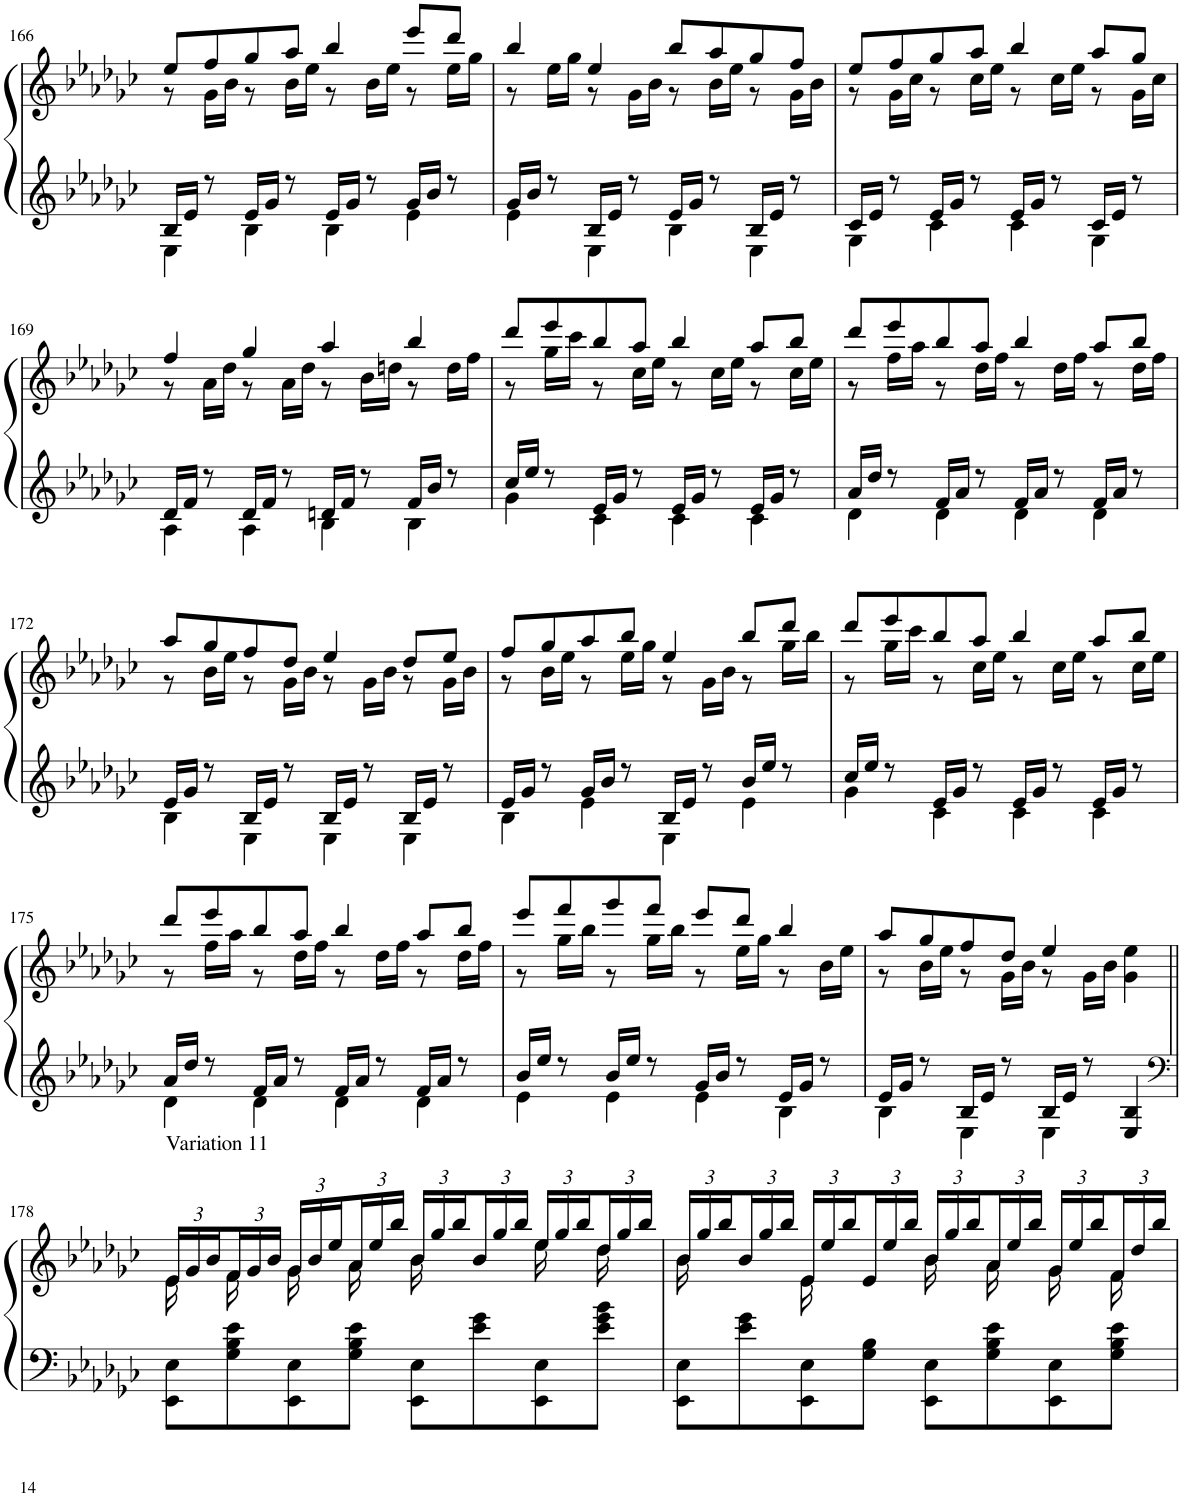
**kern	**kern
*part2	*part1
*staff2	*staff1
*I"Piano	*I"Piano
*I'Pno	*I'Pno
!!LO:PB:g=z
*clefG2	*clefG2
*k[b-e-a-d-g-c-]	*k[b-e-a-d-g-c-]
*M4/4	*M4/4
=166	=166
*^	*^
16B-/LL	4E-\	8ee-/L	8r
16e-/JJ	.	.	.
8r	.	8ff/	16g-\LL
.	.	.	16b-\JJ
16e-/LL	4B-\	8gg-/	8r
16g-/JJ	.	.	.
8r	.	8aa-/J	16b-\LL
.	.	.	16ee-\JJ
16e-/LL	4B-\	4bb-/	8r
16g-/JJ	.	.	.
8r	.	.	16b-\LL
.	.	.	16ee-\JJ
16g-/LL	4e-\	8eee-/L	8r
16b-/JJ	.	.	.
8r	.	8ddd-/J	16ee-\LL
.	.	.	16gg-\JJ
=167	=167	=167	=167
16g-/LL	4e-\	4bb-/	8r
16b-/JJ	.	.	.
8r	.	.	16ee-\LL
.	.	.	16gg-\JJ
16B-/LL	4E-\	4ee-/	8r
16e-/JJ	.	.	.
8r	.	.	16g-\LL
.	.	.	16b-\JJ
16e-/LL	4B-\	8bb-/L	8r
16g-/JJ	.	.	.
8r	.	8aa-/	16b-\LL
.	.	.	16ee-\JJ
16B-/LL	4E-\	8gg-/	8r
16e-/JJ	.	.	.
8r	.	8ff/J	16g-\LL
.	.	.	16b-\JJ
=168	=168	=168	=168
16c-/LL	4G-\	8ee-/L	8r
16e-/JJ	.	.	.
8r	.	8ff/	16g-\LL
.	.	.	16cc-\JJ
16e-/LL	4c-\	8gg-/	8r
16g-/JJ	.	.	.
8r	.	8aa-/J	16cc-\LL
.	.	.	16ee-\JJ
16e-/LL	4c-\	4bb-/	8r
16g-/JJ	.	.	.
8r	.	.	16cc-\LL
.	.	.	16ee-\JJ
16c-/LL	4G-\	8aa-/L	8r
16e-/JJ	.	.	.
8r	.	8gg-/J	16g-\LL
.	.	.	16cc-\JJ
!!LO:LB:g=z	!!
=169	=169	=169	=169
16d-/LL	4A-\	4ff/	8r
16f/JJ	.	.	.
8r	.	.	16a-\LL
.	.	.	16dd-\JJ
16d-/LL	4A-\	4gg-/	8r
16f/JJ	.	.	.
8r	.	.	16a-\LL
.	.	.	16dd-\JJ
16dn/LL	4B-\	4aa-/	8r
16f/JJ	.	.	.
8r	.	.	16b-\LL
.	.	.	16ddn\JJ
16f/LL	4B-\	4bb-/	8r
16b-/JJ	.	.	.
8r	.	.	16dd\LL
.	.	.	16ff\JJ
=170	=170	=170	=170
16cc-/LL	4g-\	8ddd-/L	8r
16ee-/JJ	.	.	.
8r	.	8eee-/	16gg-\LL
.	.	.	16ccc-\JJ
16e-/LL	4c-\	8bb-/	8r
16g-/JJ	.	.	.
8r	.	8aa-/J	16cc-\LL
.	.	.	16ee-\JJ
16e-/LL	4c-\	4bb-/	8r
16g-/JJ	.	.	.
8r	.	.	16cc-\LL
.	.	.	16ee-\JJ
16e-/LL	4c-\	8aa-/L	8r
16g-/JJ	.	.	.
8r	.	8bb-/J	16cc-\LL
.	.	.	16ee-\JJ
=171	=171	=171	=171
16a-/LL	4d-\	8ddd-/L	8r
16dd-/JJ	.	.	.
8r	.	8eee-/	16ff\LL
.	.	.	16aa-\JJ
16f/LL	4d-\	8bb-/	8r
16a-/JJ	.	.	.
8r	.	8aa-/J	16dd-\LL
.	.	.	16ff\JJ
16f/LL	4d-\	4bb-/	8r
16a-/JJ	.	.	.
8r	.	.	16dd-\LL
.	.	.	16ff\JJ
16f/LL	4d-\	8aa-/L	8r
16a-/JJ	.	.	.
8r	.	8bb-/J	16dd-\LL
.	.	.	16ff\JJ
!!LO:LB:g=z	!!
=172	=172	=172	=172
16e-/LL	4B-\	8aa-/L	8r
16g-/JJ	.	.	.
8r	.	8gg-/	16b-\LL
.	.	.	16ee-\JJ
16B-/LL	4E-\	8ff/	8r
16e-/JJ	.	.	.
8r	.	8dd-/J	16g-\LL
.	.	.	16b-\JJ
16B-/LL	4E-\	4ee-/	8r
16e-/JJ	.	.	.
8r	.	.	16g-\LL
.	.	.	16b-\JJ
16B-/LL	4E-\	8dd-/L	8r
16e-/JJ	.	.	.
8r	.	8ee-/J	16g-\LL
.	.	.	16b-\JJ
=173	=173	=173	=173
16e-/LL	4B-\	8ff/L	8r
16g-/JJ	.	.	.
8r	.	8gg-/	16b-\LL
.	.	.	16ee-\JJ
16g-/LL	4e-\	8aa-/	8r
16b-/JJ	.	.	.
8r	.	8bb-/J	16ee-\LL
.	.	.	16gg-\JJ
16B-/LL	4E-\	4ee-/	8r
16e-/JJ	.	.	.
8r	.	.	16g-\LL
.	.	.	16b-\JJ
16b-/LL	4e-\	8bb-/L	8r
16ee-/JJ	.	.	.
8r	.	8ddd-/J	16gg-\LL
.	.	.	16bb-\JJ
=174	=174	=174	=174
16cc-/LL	4g-\	8ddd-/L	8r
16ee-/JJ	.	.	.
8r	.	8eee-/	16gg-\LL
.	.	.	16ccc-\JJ
16e-/LL	4c-\	8bb-/	8r
16g-/JJ	.	.	.
8r	.	8aa-/J	16cc-\LL
.	.	.	16ee-\JJ
16e-/LL	4c-\	4bb-/	8r
16g-/JJ	.	.	.
8r	.	.	16cc-\LL
.	.	.	16ee-\JJ
16e-/LL	4c-\	8aa-/L	8r
16g-/JJ	.	.	.
8r	.	8bb-/J	16cc-\LL
.	.	.	16ee-\JJ
!!LO:LB:g=z	!!
=175	=175	=175	=175
16a-/LL	4d-\	8ddd-/L	8r
16dd-/JJ	.	.	.
8r	.	8eee-/	16ff\LL
.	.	.	16aa-\JJ
16f/LL	4d-\	8bb-/	8r
16a-/JJ	.	.	.
8r	.	8aa-/J	16dd-\LL
.	.	.	16ff\JJ
16f/LL	4d-\	4bb-/	8r
16a-/JJ	.	.	.
8r	.	.	16dd-\LL
.	.	.	16ff\JJ
16f/LL	4d-\	8aa-/L	8r
16a-/JJ	.	.	.
8r	.	8bb-/J	16dd-\LL
.	.	.	16ff\JJ
=176	=176	=176	=176
16b-/LL	4e-\	8eee-/L	8r
16ee-/JJ	.	.	.
8r	.	8fff/	16gg-\LL
.	.	.	16bb-\JJ
16b-/LL	4e-\	8ggg-/	8r
16ee-/JJ	.	.	.
8r	.	8fff/J	16gg-\LL
.	.	.	16bb-\JJ
16g-/LL	4e-\	8eee-/L	8r
16b-/JJ	.	.	.
8r	.	8ddd-/J	16ee-\LL
.	.	.	16gg-\JJ
16e-/LL	4B-\	4bb-/	8r
16g-/JJ	.	.	.
8r	.	.	16b-\LL
.	.	.	16ee-\JJ
=177	=177	=177	=177
16e-/LL	4B-\	8aa-/L	8r
16g-/JJ	.	.	.
8r	.	8gg-/	16b-\LL
.	.	.	16ee-\JJ
16B-/LL	4E-\	8ff/	8r
16e-/JJ	.	.	.
8r	.	8dd-/J	16g-\LL
.	.	.	16b-\JJ
16B-/LL	4E-\	4ee-/	8r
16e-/JJ	.	.	.
8r	.	.	16g-\LL
.	.	.	16b-\JJ
4E-/ 4B-/	4ryy	4g-\ 4ee-\	4ryy
*v	*v	*	*
!!LO:LB:g=z	!!
=178||	=178||	=178||
*clefF4	*	*
*	*Xbrackettup	*
*^	*	*
!	!	!LO:TX:a:t=Variation 11	!
*v	*v	*	*
8EE-\ 8E-\L	24e-/LL	16e-\
.	24g-/	.
.	.	16ryy
.	24b-/	.
8G-\ 8B-\ 8e-\	24f/	16f\
.	24g-/	.
.	.	16ryy
.	24b-/JJ	.
8EE-\ 8E-\	24g-/LL	16g-\
.	24b-/	.
.	.	16ryy
.	24ee-/	.
8G-\ 8B-\ 8e-\J	24a-/	16a-\
.	24ee-/	.
.	.	16ryy
.	24bb-/JJ	.
8EE-\ 8E-\L	24b-/LL	16b-\
.	24gg-/	.
.	.	8.ryy
.	24bb-/	.
8e-\ 8g-\	24b-/	.
.	24gg-/	.
.	24bb-/JJ	.
8EE-\ 8E-\	24ee-/LL	16ee-\
.	24gg-/	.
.	.	16ryy
.	24bb-/	.
8e-\ 8g-\ 8b-\J	24dd-/	16dd-\
.	24gg-/	.
.	.	16ryy
.	24bb-/JJ	.
=179	=179	=179
8EE-\ 8E-\L	24b-/LL	16b-\
.	24gg-/	.
.	.	8.ryy
.	24bb-/	.
8e-\ 8g-\	24b-/	.
.	24gg-/	.
.	24bb-/JJ	.
8EE-\ 8E-\	24e-/LL	16e-\
.	24ee-/	.
.	.	8.ryy
.	24bb-/	.
8G-\ 8B-\J	24e-/	.
.	24ee-/	.
.	24bb-/JJ	.
8EE-\ 8E-\L	24b-/LL	16b-\
.	24gg-/	.
.	.	16ryy
.	24bb-/	.
8G-\ 8B-\ 8e-\	24a-/	16a-\
.	24ee-/	.
.	.	16ryy
.	24bb-/JJ	.
8EE-\ 8E-\	24g-/LL	16g-\
.	24ee-/	.
.	.	16ryy
.	24bb-/	.
8G-\ 8B-\ 8e-\J	24f/	16f\
.	24dd-/	.
.	.	16ryy
.	24bb-/JJ	.
*	*v	*v
=	=
*-	*-
